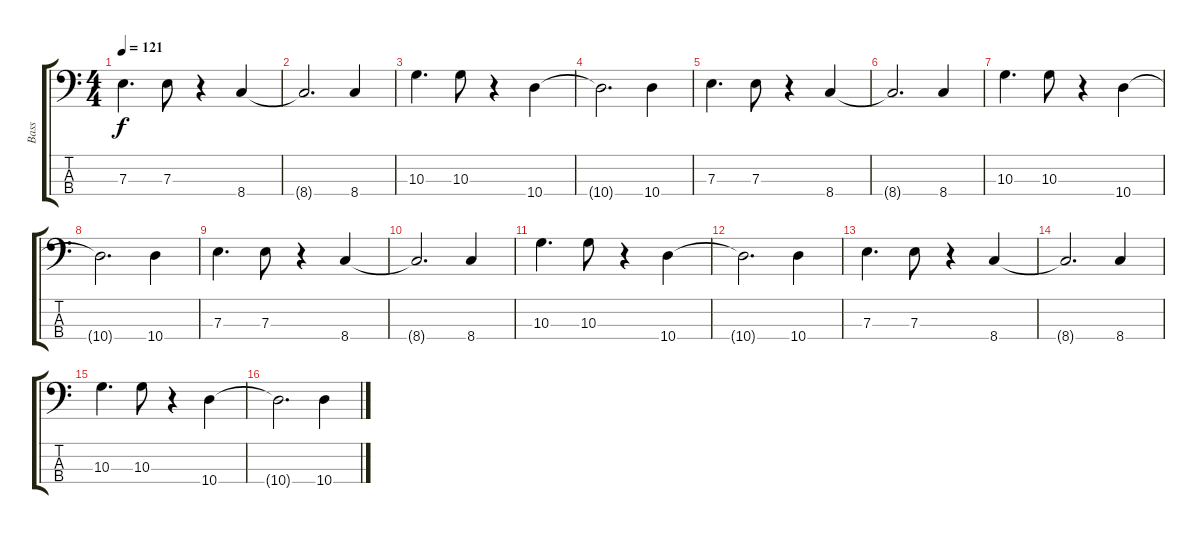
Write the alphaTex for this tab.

\track ("Bass" "Bass") {instrument electricbassfinger}
\staff {score tabs}
\tuning (G2 D2 A1 E1) {hide}
\ts (4 4)
\tempo 121
\clef f4
\ks c
7.3.4{d dy f} 7.3.8 r.4 8.4.4 |
8.4{t}.2{d} 8.4.4 |
10.3.4{d} 10.3.8 r.4 10.4.4 |
10.4{t}.2{d} 10.4.4 |
7.3.4{d} 7.3.8 r.4 8.4.4 |
8.4{t}.2{d} 8.4.4 |
10.3.4{d} 10.3.8 r.4 10.4.4 |
10.4{t}.2{d} 10.4.4 |
7.3.4{d} 7.3.8 r.4 8.4.4 |
8.4{t}.2{d} 8.4.4 |
10.3.4{d} 10.3.8 r.4 10.4.4 |
10.4{t}.2{d} 10.4.4 |
7.3.4{d} 7.3.8 r.4 8.4.4 |
8.4{t}.2{d} 8.4.4 |
10.3.4{d} 10.3.8 r.4 10.4.4 |
10.4{t}.2{d} 10.4{ss}.4
